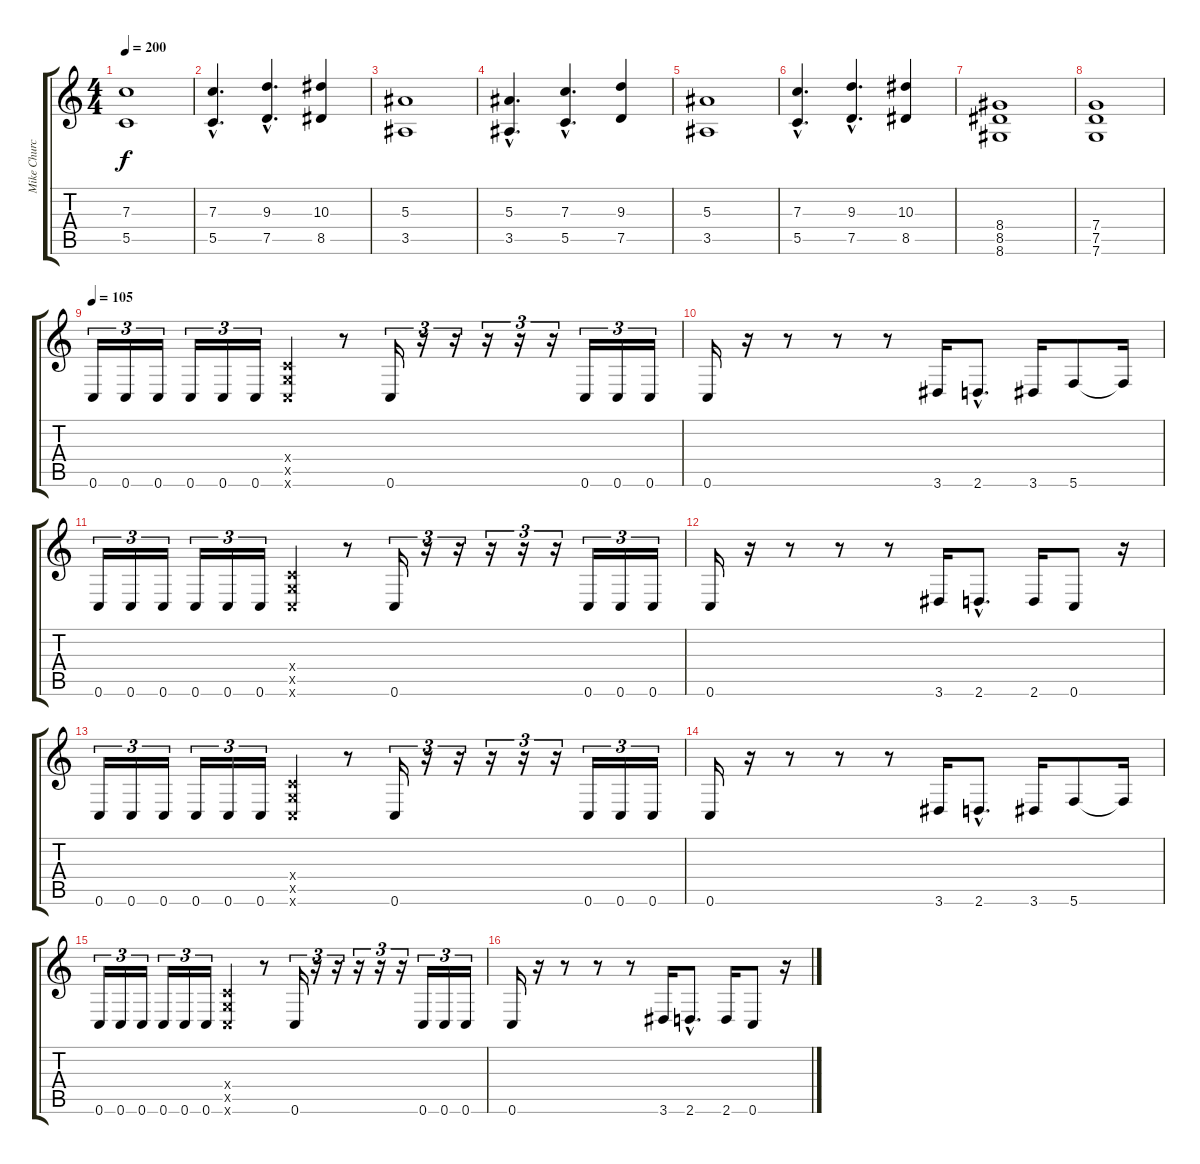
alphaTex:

\track ("Mike Church" "Mike Churc") {instrument distortionguitar}
\staff {score tabs}
\tuning (D4 A4 F3 C3 G2 C2) {hide}
\ts (4 4)
\tempo 200
\clef g2
\ks c
(7.3 5.5).1{dy f} |
(7.3{hac} 5.5{hac}).4{d} (9.3{hac} 7.5{hac}).4{d} (10.3 8.5).4 |
(5.3 3.5).1 |
(5.3{hac} 3.5{hac}).4{d} (7.3{hac} 5.5{hac}).4{d} (9.3 7.5).4 |
(5.3 3.5).1 |
(7.3{hac} 5.5{hac}).4{d} (9.3{hac} 7.5{hac}).4{d} (10.3 8.5).4 |
(8.4 8.5 8.6).1 |
(7.4 7.5 7.6).1 |
\tempo 105
0.6.16{tu (3 2)} 0.6.16{tu (3 2)} 0.6.16{tu (3 2)} 0.6.16{tu (3 2)} 0.6.16{tu (3 2)} 0.6.16{tu (3 2)} (0.4{x} 0.5{x} 0.6{x}).4 r.8 0.6.16{tu (3 2)} r.16{tu (3 2)} r.16{tu (3 2)} r.16{tu (3 2)} r.16{tu (3 2)} r.16{tu (3 2)} 0.6.16{tu (3 2)} 0.6.16{tu (3 2)} 0.6.16{tu (3 2)} |
0.6.16 r.16 r.8 r.8 r.8 3.6.16 2.6{hac}.8{d} 3.6.16 5.6.8 5.6{t}.16 |
0.6.16{tu (3 2)} 0.6.16{tu (3 2)} 0.6.16{tu (3 2)} 0.6.16{tu (3 2)} 0.6.16{tu (3 2)} 0.6.16{tu (3 2)} (0.4{x} 0.5{x} 0.6{x}).4 r.8 0.6.16{tu (3 2)} r.16{tu (3 2)} r.16{tu (3 2)} r.16{tu (3 2)} r.16{tu (3 2)} r.16{tu (3 2)} 0.6.16{tu (3 2)} 0.6.16{tu (3 2)} 0.6.16{tu (3 2)} |
0.6.16 r.16 r.8 r.8 r.8 3.6.16 2.6{hac}.8{d} 2.6.16 0.6.8 r.16 |
0.6.16{tu (3 2)} 0.6.16{tu (3 2)} 0.6.16{tu (3 2)} 0.6.16{tu (3 2)} 0.6.16{tu (3 2)} 0.6.16{tu (3 2)} (0.4{x} 0.5{x} 0.6{x}).4 r.8 0.6.16{tu (3 2)} r.16{tu (3 2)} r.16{tu (3 2)} r.16{tu (3 2)} r.16{tu (3 2)} r.16{tu (3 2)} 0.6.16{tu (3 2)} 0.6.16{tu (3 2)} 0.6.16{tu (3 2)} |
0.6.16 r.16 r.8 r.8 r.8 3.6.16 2.6{hac}.8{d} 3.6.16 5.6.8 5.6{t}.16 |
0.6.16{tu (3 2)} 0.6.16{tu (3 2)} 0.6.16{tu (3 2)} 0.6.16{tu (3 2)} 0.6.16{tu (3 2)} 0.6.16{tu (3 2)} (0.4{x} 0.5{x} 0.6{x}).4 r.8 0.6.16{tu (3 2)} r.16{tu (3 2)} r.16{tu (3 2)} r.16{tu (3 2)} r.16{tu (3 2)} r.16{tu (3 2)} 0.6.16{tu (3 2)} 0.6.16{tu (3 2)} 0.6.16{tu (3 2)} |
0.6.16 r.16 r.8 r.8 r.8 3.6.16 2.6{hac}.8{d} 2.6.16 0.6.8 r.16
